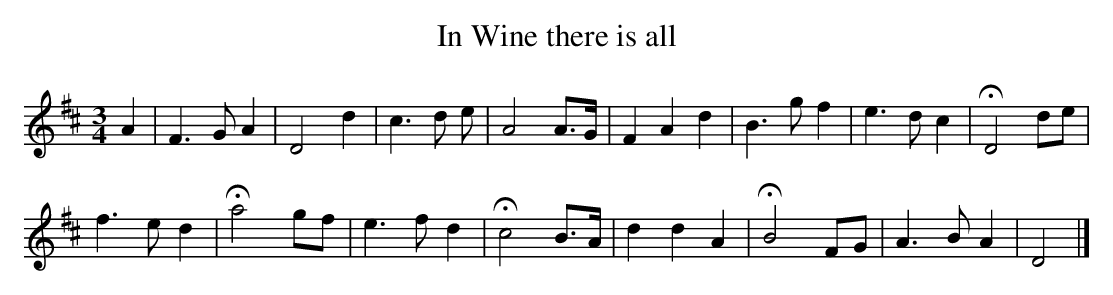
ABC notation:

X:1
T:In Wine there is all
M:3/4
K:D major
A2|\
F3G A2| D4 d2| c3d e| A4 A>G|\
F2A2 d2| B3g f2|e3d c2| HD4 de|
f3e d2| Ha4 gf| e3f d2| Hc4 B>A|\
d2d2 A2| HB4 FG|A3B A2| D4 |]
